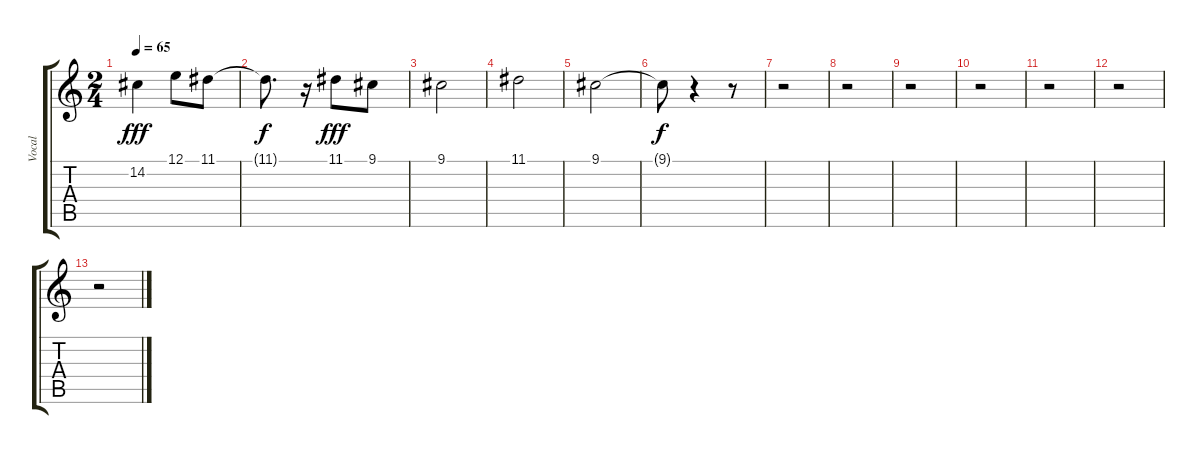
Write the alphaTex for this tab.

\track ("Vocal" "Vocal") {instrument tenorsax}
\staff {score tabs}
\tuning (E4 B3 G3 D3 A2 E2) {hide}
\ts (2 4)
\tempo 65
\clef g2
\ks c
14.2.4{dy fff} 12.1.8 11.1.8 |
11.1{t}.8{d dy f} r.16 11.1.8{dy fff} 9.1.8 |
9.1.2 |
11.1.2 |
9.1.2 |
9.1{t}.8{dy f} r.4 r.8 |
r.2 |
r.2 |
r.2 |
r.2 |
r.2 |
r.2 |
r.2
